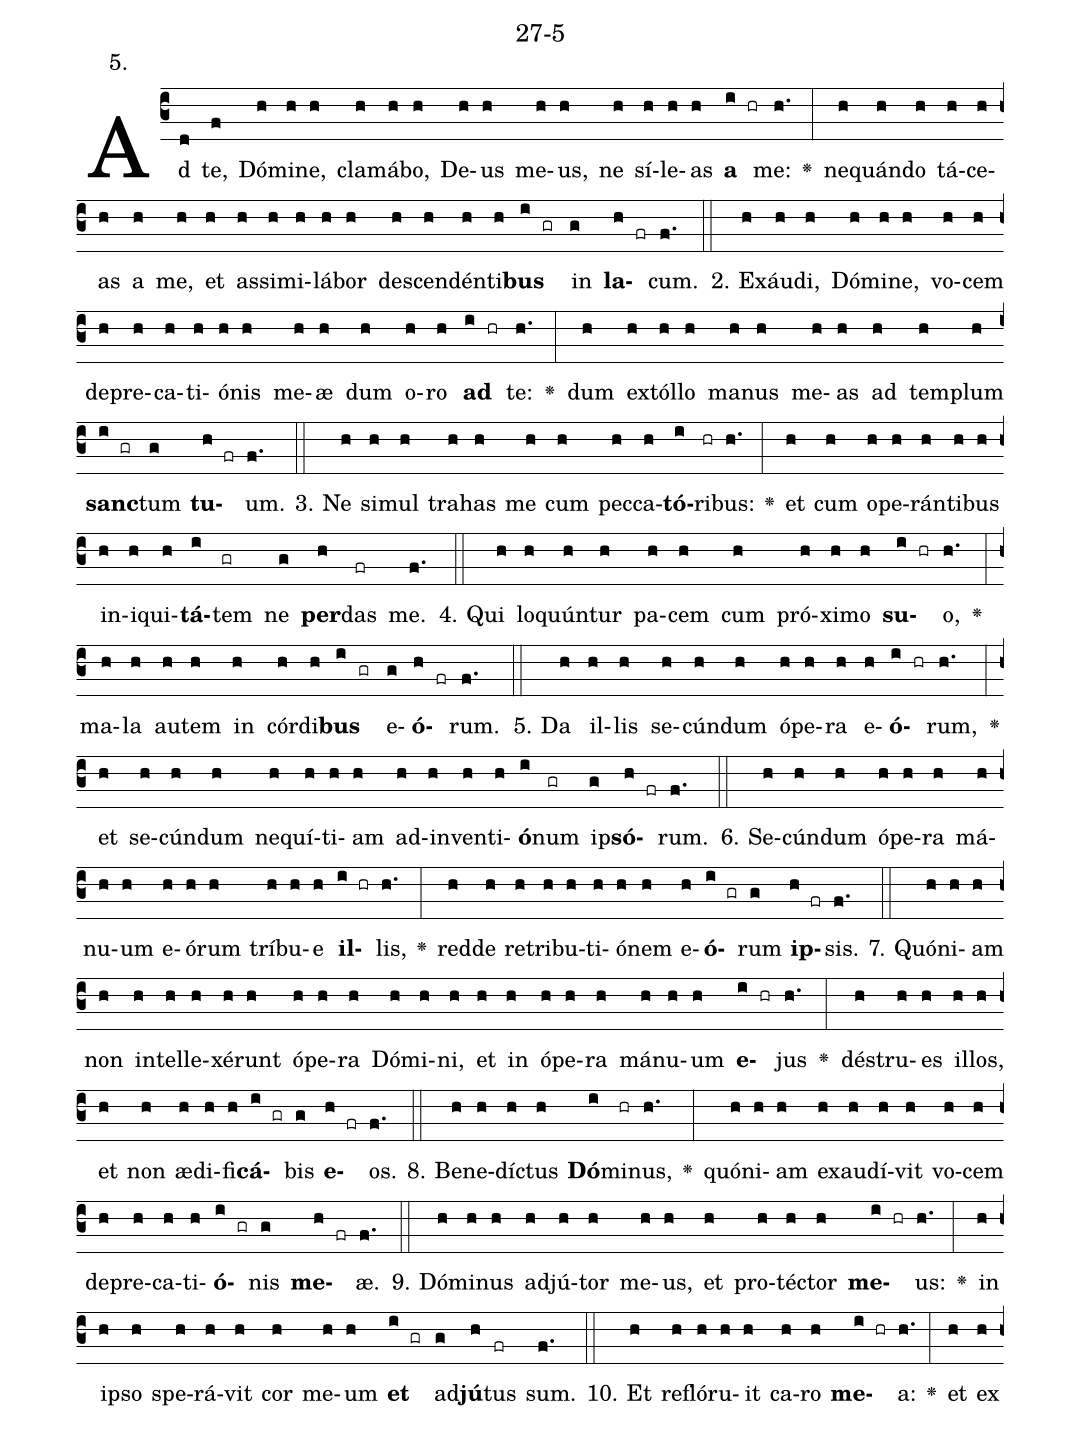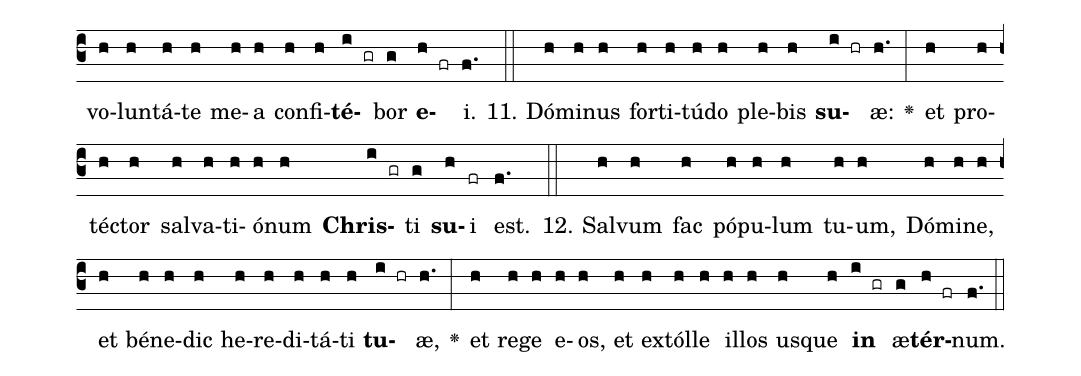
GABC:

name: 27-5;
annotation: 5.;
%%
(c3)Ad(d) te,(f) Dó(h)mi(h)ne,(h) cla(h)má(h)bo,(h) De(h)us(h) me(h)us,(h) ne(h) sí(h)le(h)as(h) <b>a</b>(i hr) me:(h.) <v>\greheightstar</v>(:) ne(h)quán(h)do(h) tá(h)ce(h)as(h) a(h) me,(h) et(h) as(h)si(h)mi(h)lá(h)bor(h) de(h)scen(h)dén(h)ti(h)<b>bus</b>(i gr) in(g) <b>la</b>(h fr)cum.(f.) (::)
2. Ex(h)áu(h)di,(h) Dó(h)mi(h)ne,(h) vo(h)cem(h) de(h)pre(h)ca(h)ti(h)ó(h)nis(h) me(h)æ(h) dum(h) o(h)ro(h) <b>ad</b>(i hr) te:(h.) <v>\greheightstar</v>(:) dum(h) ex(h)tól(h)lo(h) ma(h)nus(h) me(h)as(h) ad(h) tem(h)plum(h) <b>sanc</b>(i gr)tum(g) <b>tu</b>(h fr)um.(f.) (::)
3. Ne(h) si(h)mul(h) tra(h)has(h) me(h) cum(h) pec(h)ca(h)<b>tó</b>(i)ri(hr)bus:(h.) <v>\greheightstar</v>(:) et(h) cum(h) o(h)pe(h)rán(h)ti(h)bus(h) in(h)i(h)qui(h)<b>tá</b>(i)tem(gr) ne(g) <b>per</b>(h)das(fr) me.(f.) (::)
4. Qui(h) lo(h)quún(h)tur(h) pa(h)cem(h) cum(h) pró(h)xi(h)mo(h) <b>su</b>(i hr)o,(h.) <v>\greheightstar</v>(:) ma(h)la(h) au(h)tem(h) in(h) cór(h)di(h)<b>bus</b>(i gr) e(g)<b>ó</b>(h fr)rum.(f.) (::)
5. Da(h) il(h)lis(h) se(h)cún(h)dum(h) ó(h)pe(h)ra(h) e(h)<b>ó</b>(i hr)rum,(h.) <v>\greheightstar</v>(:) et(h) se(h)cún(h)dum(h) ne(h)quí(h)ti(h)am(h) ad(h)in(h)ven(h)ti(h)<b>ó</b>(i)num(gr) ip(g)<b>só</b>(h fr)rum.(f.) (::)
6. Se(h)cún(h)dum(h) ó(h)pe(h)ra(h) má(h)nu(h)um(h) e(h)ó(h)rum(h) trí(h)bu(h)e(h) <b>il</b>(i hr)lis,(h.) <v>\greheightstar</v>(:) red(h)de(h) re(h)tri(h)bu(h)ti(h)ó(h)nem(h) e(h)<b>ó</b>(i gr)rum(g) <b>ip</b>(h fr)sis.(f.) (::)
7. Quón(h)i(h)am(h) non(h) in(h)tel(h)le(h)xé(h)runt(h) ó(h)pe(h)ra(h) Dó(h)mi(h)ni,(h) et(h) in(h) ó(h)pe(h)ra(h) má(h)nu(h)um(h) <b>e</b>(i hr)jus(h.) <v>\greheightstar</v>(:) dé(h)stru(h)es(h) il(h)los,(h) et(h) non(h) æ(h)di(h)fi(h)<b>cá</b>(i gr)bis(g) <b>e</b>(h fr)os.(f.) (::)
8. Be(h)ne(h)díc(h)tus(h) <b>Dó</b>(i)mi(hr)nus,(h.) <v>\greheightstar</v>(:) quón(h)i(h)am(h) ex(h)au(h)dí(h)vit(h) vo(h)cem(h) de(h)pre(h)ca(h)ti(h)<b>ó</b>(i gr)nis(g) <b>me</b>(h fr)æ.(f.) (::)
9. Dó(h)mi(h)nus(h) ad(h)jú(h)tor(h) me(h)us,(h) et(h) pro(h)téc(h)tor(h) <b>me</b>(i hr)us:(h.) <v>\greheightstar</v>(:) in(h) ip(h)so(h) spe(h)rá(h)vit(h) cor(h) me(h)um(h) <b>et</b>(i gr) ad(g)<b>jú</b>(h)tus(fr) sum.(f.) (::)
10. Et(h) re(h)fló(h)ru(h)it(h) ca(h)ro(h) <b>me</b>(i hr)a:(h.) <v>\greheightstar</v>(:) et(h) ex(h) vo(h)lun(h)tá(h)te(h) me(h)a(h) con(h)fi(h)<b>té</b>(i gr)bor(g) <b>e</b>(h fr)i.(f.) (::)
11. Dó(h)mi(h)nus(h) for(h)ti(h)tú(h)do(h) ple(h)bis(h) <b>su</b>(i hr)æ:(h.) <v>\greheightstar</v>(:) et(h) pro(h)téc(h)tor(h) sal(h)va(h)ti(h)ó(h)num(h) <b>Chris</b>(i gr)ti(g) <b>su</b>(h)i(fr) est.(f.) (::)
12. Sal(h)vum(h) fac(h) pó(h)pu(h)lum(h) tu(h)um,(h) Dó(h)mi(h)ne,(h) et(h) bé(h)ne(h)dic(h) he(h)re(h)di(h)tá(h)ti(h) <b>tu</b>(i hr)æ,(h.) <v>\greheightstar</v>(:) et(h) re(h)ge(h) e(h)os,(h) et(h) ex(h)tól(h)le(h) il(h)los(h) us(h)que(h) <b>in</b>(i gr) æ(g)<b>tér</b>(h fr)num.(f.) (::)
